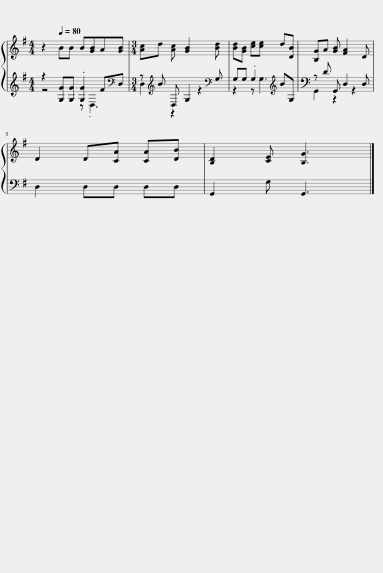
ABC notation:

X:1
%%score { 1 | ( 2 3 ) }
L:1/8
M:4/4
I:linebreak $
K:G
V:1 treble
V:2 treble
V:3 treble
V:1
 z2[Q:1/4=80] BB B[GB]A[GB] |[M:3/4] [Ac]d [Ac] [GB]2 [Bd] | [Bd][GB] [ce][ce] d[DB] | [B,G]A [GB] [FA]2 D |$ D2 D[CA] [CA][DB] | %5
 [B,D]2 [CE] [B,G]3 |] %6
V:2
 z2 [G,G][G,G] .[G,G]2 F[K:bass]D, |[M:3/4] z[K:treble] B D, G,2[K:bass] G, | G,G, .G,2[K:treble] BG, | z D G,, D,2 D, |$ D,2 D,D, D,D, | %5
 G,,2 G, G,,3 |] %6
V:3
 z4 z .D,3[K:bass] |[M:3/4] D,2[K:treble] z2 z2[K:bass] | z2 z .G,3[K:treble] | G,,2 z2 z2 |$ x6 | %5
 x6 |] %6
